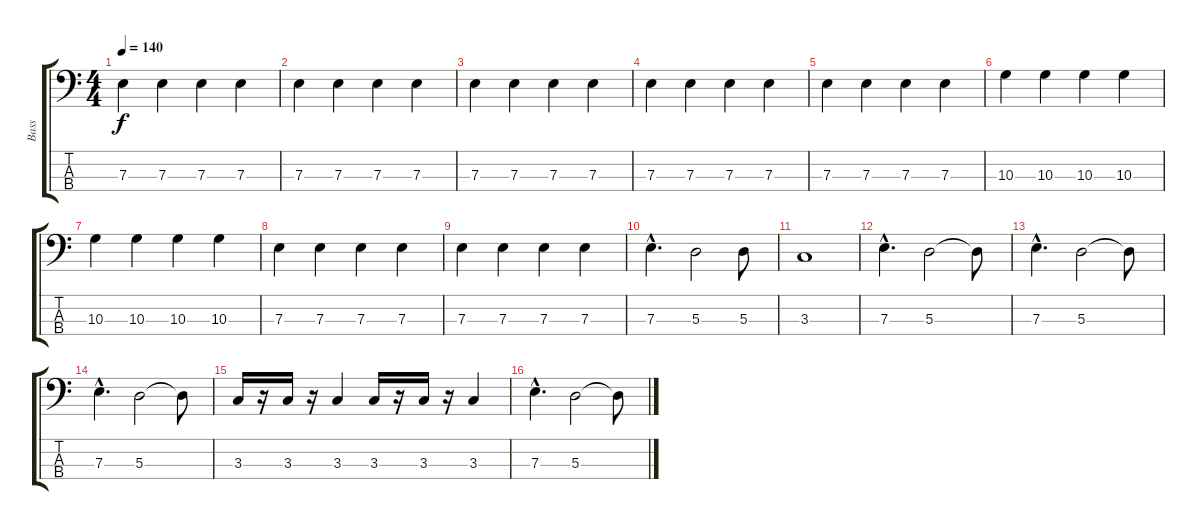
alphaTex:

\track ("Bass" "Bass") {instrument electricbassfinger}
\staff {score tabs}
\tuning (G2 D2 A1 E1) {hide}
\ts (4 4)
\tempo 140
\clef f4
\ks c
7.3.4{dy f} 7.3.4 7.3.4 7.3.4 |
7.3.4 7.3.4 7.3.4 7.3.4 |
7.3.4 7.3.4 7.3.4 7.3.4 |
7.3.4 7.3.4 7.3.4 7.3.4 |
7.3.4 7.3.4 7.3.4 7.3.4 |
10.3.4 10.3.4 10.3.4 10.3.4 |
10.3.4 10.3.4 10.3.4 10.3.4 |
7.3.4 7.3.4 7.3.4 7.3.4 |
7.3.4 7.3.4 7.3.4 7.3.4 |
7.3{hac}.4{d} 5.3.2 5.3.8 |
3.3.1 |
7.3{hac}.4{d} 5.3.2 5.3{t}.8 |
7.3{hac}.4{d} 5.3.2 5.3{t}.8 |
7.3{hac}.4{d} 5.3.2 5.3{t}.8 |
3.3.16 r.16 3.3.16 r.16 3.3.4 3.3.16 r.16 3.3.16 r.16 3.3.4 |
7.3{hac}.4{d} 5.3.2 5.3{t}.8
